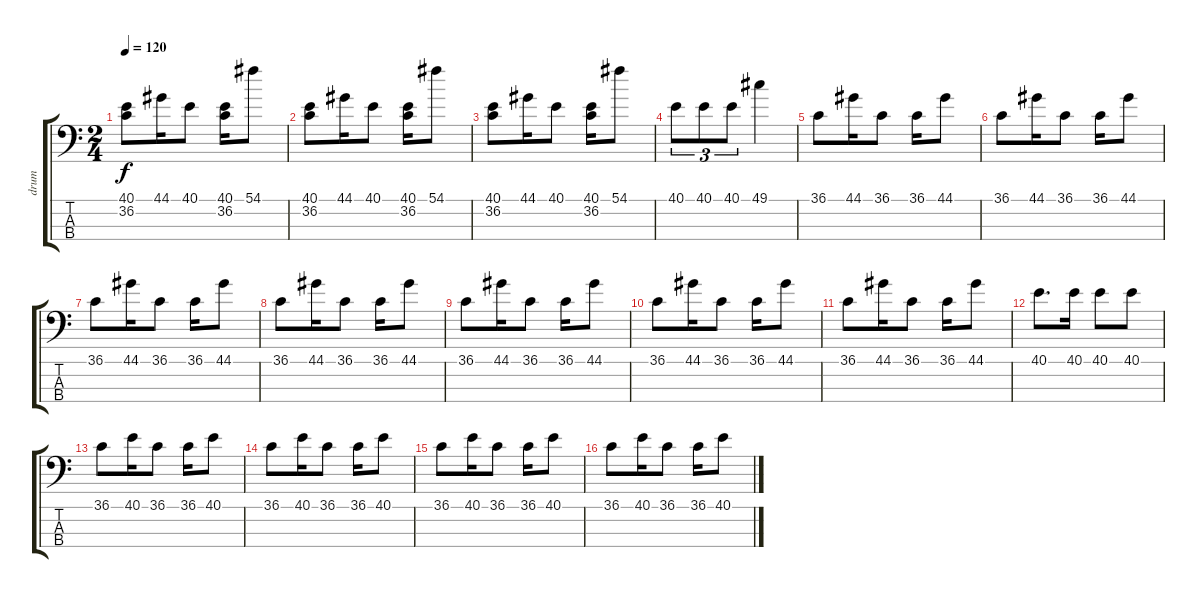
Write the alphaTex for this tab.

\track ("drum" "drum") {instrument acousticgrandpiano}
\staff {score tabs}
\tuning (C-1 C-1 C-1 C-1) {hide}
\ts (2 4)
\tempo 120
\clef f4
\ks c
(40.1 36.2).8{dy f} 44.1.16 40.1.8 (40.1 36.2).16 54.1.8 |
(40.1 36.2).8 44.1.16 40.1.8 (40.1 36.2).16 54.1.8 |
(40.1 36.2).8 44.1.16 40.1.8 (40.1 36.2).16 54.1.8 |
40.1.8{tu (3 2)} 40.1.8{tu (3 2)} 40.1.8{tu (3 2)} 49.1.4 |
36.1.8 44.1.16 36.1.8 36.1.16 44.1.8 |
36.1.8 44.1.16 36.1.8 36.1.16 44.1.8 |
36.1.8 44.1.16 36.1.8 36.1.16 44.1.8 |
36.1.8 44.1.16 36.1.8 36.1.16 44.1.8 |
36.1.8 44.1.16 36.1.8 36.1.16 44.1.8 |
36.1.8 44.1.16 36.1.8 36.1.16 44.1.8 |
36.1.8 44.1.16 36.1.8 36.1.16 44.1.8 |
40.1.8{d} 40.1.16 40.1.8 40.1.8 |
36.1.8 40.1.16 36.1.8 36.1.16 40.1.8 |
36.1.8 40.1.16 36.1.8 36.1.16 40.1.8 |
36.1.8 40.1.16 36.1.8 36.1.16 40.1.8 |
36.1.8 40.1.16 36.1.8 36.1.16 40.1.8
